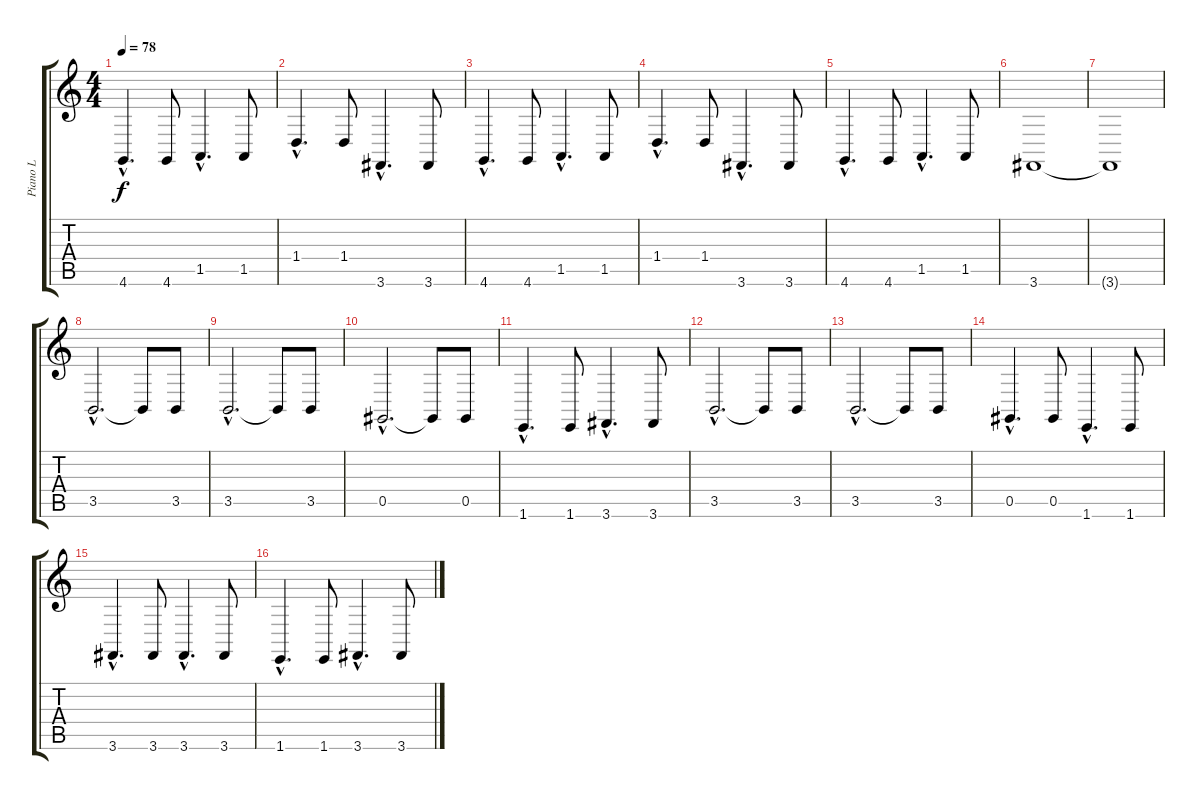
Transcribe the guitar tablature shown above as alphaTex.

\track ("Piano L" "Piano L") {instrument acousticgrandpiano}
\staff {score tabs}
\tuning (Eb4 Bb3 Gb3 Db3 Ab2 Eb2) {hide}
\ts (4 4)
\tempo 78
\clef g2
\ks c
4.6{hac}.4{d dy f} 4.6.8 1.5{hac}.4{d} 1.5.8 |
1.4{hac}.4{d} 1.4.8 3.6{hac}.4{d} 3.6.8 |
4.6{hac}.4{d} 4.6.8 1.5{hac}.4{d} 1.5.8 |
1.4{hac}.4{d} 1.4.8 3.6{hac}.4{d} 3.6.8 |
4.6{hac}.4{d} 4.6.8 1.5{hac}.4{d} 1.5.8 |
3.6.1 |
3.6{t}.1 |
3.5{hac}.2{d} 3.5{t}.8 3.5.8 |
3.5{hac}.2{d} 3.5{t}.8 3.5.8 |
0.5{hac}.2{d} 0.5{t}.8 0.5.8 |
1.6{hac}.4{d} 1.6.8 3.6{hac}.4{d} 3.6.8 |
3.5{hac}.2{d} 3.5{t}.8 3.5.8 |
3.5{hac}.2{d} 3.5{t}.8 3.5.8 |
0.5{hac}.4{d} 0.5.8 1.6{hac}.4{d} 1.6.8 |
3.6{hac}.4{d} 3.6.8 3.6{hac}.4{d} 3.6.8 |
1.6{hac}.4{d} 1.6.8 3.6{hac}.4{d} 3.6.8
